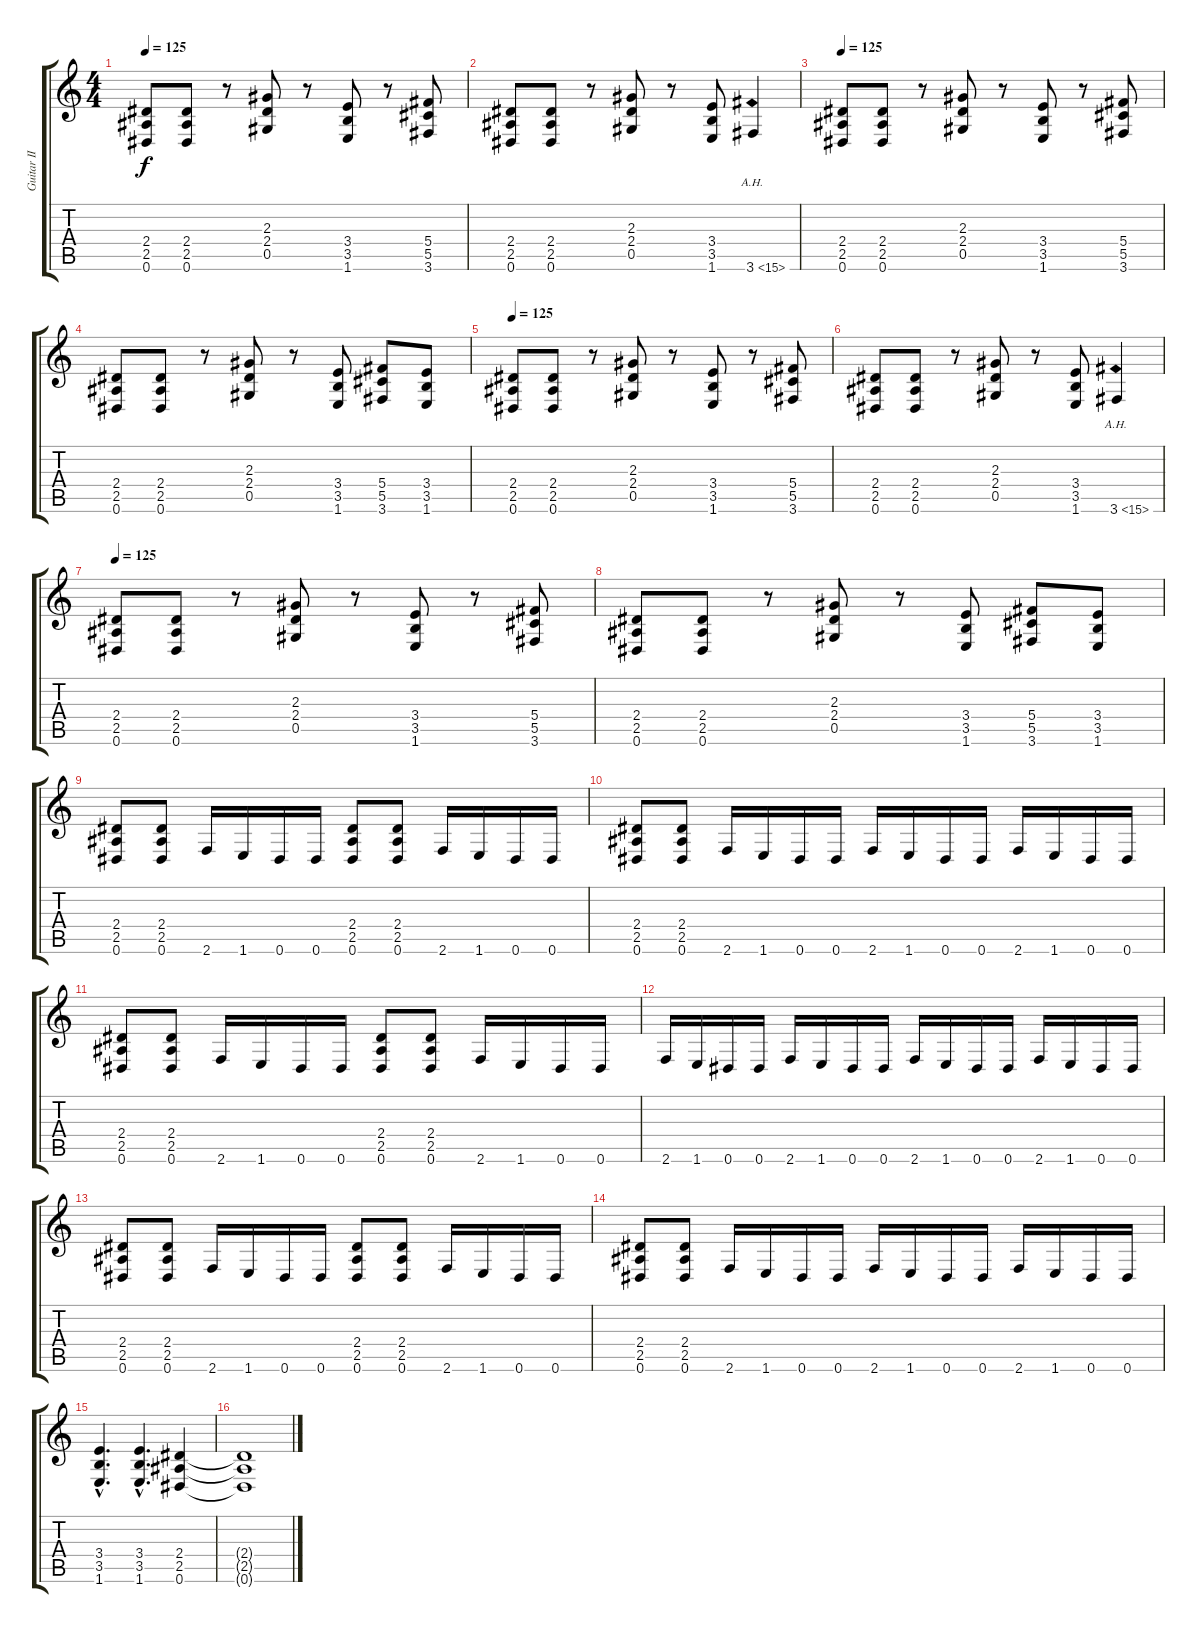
\track ("Guitar II" "Guitar II") {instrument distortionguitar}
\staff {score tabs}
\tuning (Eb4 Bb3 Gb3 Db3 Ab2 Eb2) {hide}
\ts (4 4)
\tempo 125
\clef g2
\ks c
(2.4 2.5 0.6).8{dy f} (2.4 2.5 0.6).8 r.8 (2.3 2.4 0.5).8 r.8 (3.4 3.5 1.6).8 r.8 (5.4 5.5 3.6).8 |
(2.4 2.5 0.6).8 (2.4 2.5 0.6).8 r.8 (2.3 2.4 0.5).8 r.8 (3.4 3.5 1.6).8 3.6{ah 12}.4 |
\tempo 125
(2.4 2.5 0.6).8 (2.4 2.5 0.6).8 r.8 (2.3 2.4 0.5).8 r.8 (3.4 3.5 1.6).8 r.8 (5.4 5.5 3.6).8 |
(2.4 2.5 0.6).8 (2.4 2.5 0.6).8 r.8 (2.3 2.4 0.5).8 r.8 (3.4 3.5 1.6).8 (5.4 5.5 3.6).8 (3.4 3.5 1.6).8 |
\tempo 125
(2.4 2.5 0.6).8 (2.4 2.5 0.6).8 r.8 (2.3 2.4 0.5).8 r.8 (3.4 3.5 1.6).8 r.8 (5.4 5.5 3.6).8 |
(2.4 2.5 0.6).8 (2.4 2.5 0.6).8 r.8 (2.3 2.4 0.5).8 r.8 (3.4 3.5 1.6).8 3.6{ah 12}.4 |
\tempo 125
(2.4 2.5 0.6).8 (2.4 2.5 0.6).8 r.8 (2.3 2.4 0.5).8 r.8 (3.4 3.5 1.6).8 r.8 (5.4 5.5 3.6).8 |
(2.4 2.5 0.6).8 (2.4 2.5 0.6).8 r.8 (2.3 2.4 0.5).8 r.8 (3.4 3.5 1.6).8 (5.4 5.5 3.6).8 (3.4 3.5 1.6).8 |
(2.4 2.5 0.6).8 (2.4 2.5 0.6).8 2.6.16 1.6.16 0.6.16 0.6.16 (2.4 2.5 0.6).8 (2.4 2.5 0.6).8 2.6.16 1.6.16 0.6.16 0.6.16 |
(2.4 2.5 0.6).8 (2.4 2.5 0.6).8 2.6.16 1.6.16 0.6.16 0.6.16 2.6.16 1.6.16 0.6.16 0.6.16 2.6.16 1.6.16 0.6.16 0.6.16 |
(2.4 2.5 0.6).8 (2.4 2.5 0.6).8 2.6.16 1.6.16 0.6.16 0.6.16 (2.4 2.5 0.6).8 (2.4 2.5 0.6).8 2.6.16 1.6.16 0.6.16 0.6.16 |
2.6.16 1.6.16 0.6.16 0.6.16 2.6.16 1.6.16 0.6.16 0.6.16 2.6.16 1.6.16 0.6.16 0.6.16 2.6.16 1.6.16 0.6.16 0.6.16 |
(2.4 2.5 0.6).8 (2.4 2.5 0.6).8 2.6.16 1.6.16 0.6.16 0.6.16 (2.4 2.5 0.6).8 (2.4 2.5 0.6).8 2.6.16 1.6.16 0.6.16 0.6.16 |
(2.4 2.5 0.6).8 (2.4 2.5 0.6).8 2.6.16 1.6.16 0.6.16 0.6.16 2.6.16 1.6.16 0.6.16 0.6.16 2.6.16 1.6.16 0.6.16 0.6.16 |
(3.4{hac} 3.5{hac} 1.6{hac}).4{d} (3.4{hac} 3.5{hac} 1.6{hac}).4{d} (2.4 2.5 0.6).4 |
(2.4{t} 2.5{t} 0.6{t}).1
